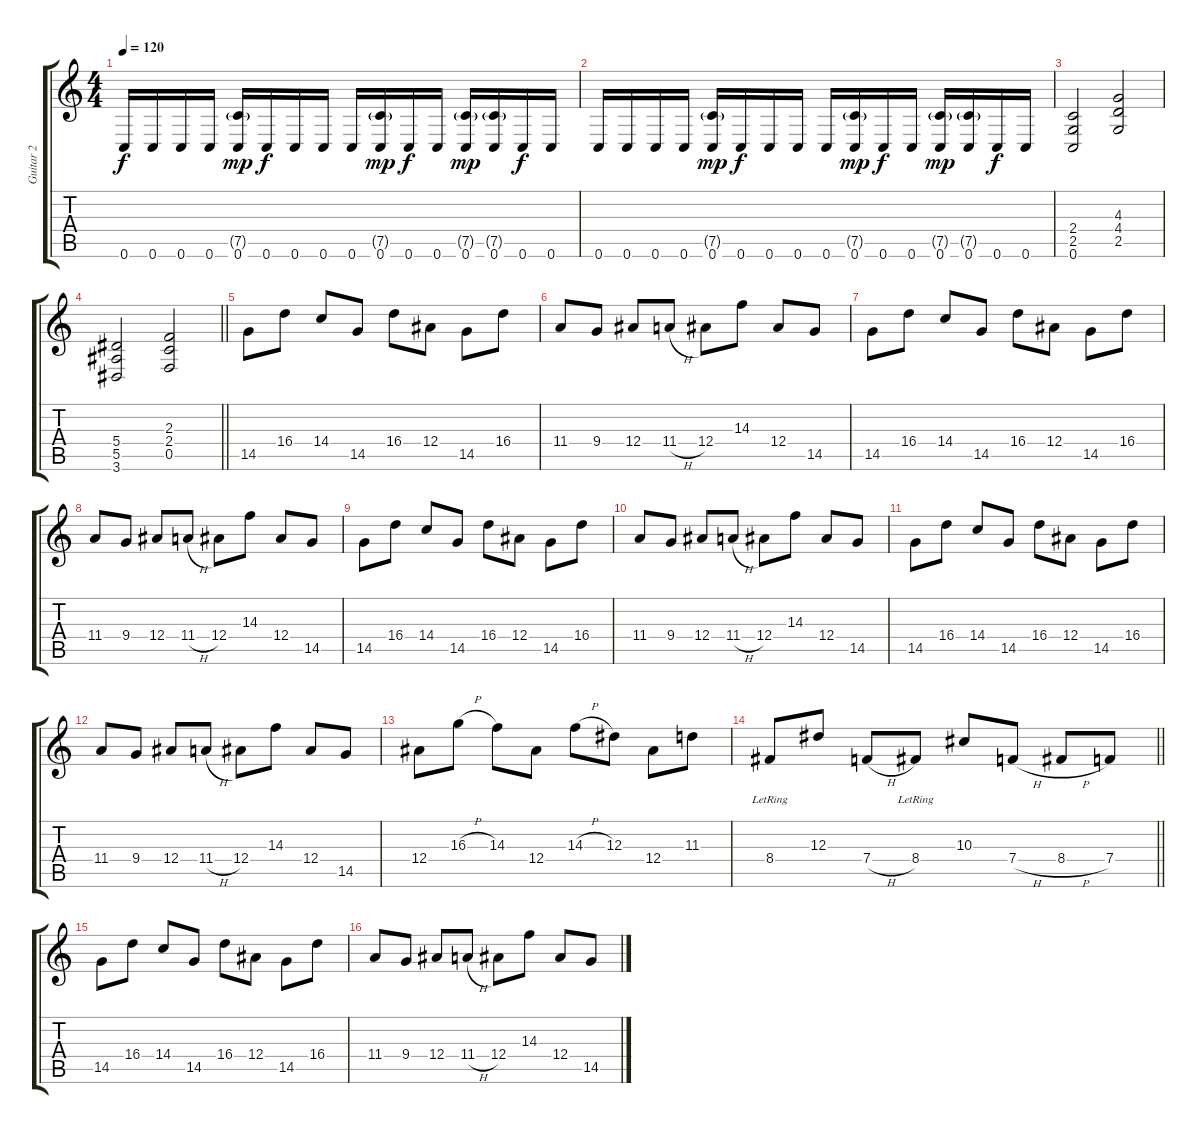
\track ("Guitar 2" "Guitar 2") {instrument distortionguitar}
\staff {score tabs}
\tuning (C4 G3 Eb3 Bb2 F2 C2) {hide}
\ts (4 4)
\tempo 120
\clef g2
\ks c
0.6.16{dy f} 0.6.16 0.6.16 0.6.16 (7.5{g} 0.6).16{dy mp} 0.6.16{dy f} 0.6.16 0.6.16 0.6.16 (7.5{g} 0.6).16{dy mp} 0.6.16{dy f} 0.6.16 (7.5{g} 0.6).16{dy mp} (7.5{g} 0.6).16 0.6.16{dy f} 0.6.16 |
0.6.16 0.6.16 0.6.16 0.6.16 (7.5{g} 0.6).16{dy mp} 0.6.16{dy f} 0.6.16 0.6.16 0.6.16 (7.5{g} 0.6).16{dy mp} 0.6.16{dy f} 0.6.16 (7.5{g} 0.6).16{dy mp} (7.5{g} 0.6).16 0.6.16{dy f} 0.6.16 |
(2.4 2.5 0.6).2 (4.3 4.4 2.5).2 |
\barLineRight lightlight
(5.4 5.5 3.6).2 (2.3 2.4 0.5).2 |
\section ("" "")
14.5.8 16.4.8 14.4.8 14.5.8 16.4.8 12.4.8 14.5.8 16.4.8 |
11.4.8 9.4.8 12.4.8 11.4{h}.8 12.4.8 14.3.8 12.4.8 14.5.8 |
14.5.8 16.4.8 14.4.8 14.5.8 16.4.8 12.4.8 14.5.8 16.4.8 |
11.4.8 9.4.8 12.4.8 11.4{h}.8 12.4.8 14.3.8 12.4.8 14.5.8 |
14.5.8 16.4.8 14.4.8 14.5.8 16.4.8 12.4.8 14.5.8 16.4.8 |
11.4.8 9.4.8 12.4.8 11.4{h}.8 12.4.8 14.3.8 12.4.8 14.5.8 |
14.5.8 16.4.8 14.4.8 14.5.8 16.4.8 12.4.8 14.5.8 16.4.8 |
11.4.8 9.4.8 12.4.8 11.4{h}.8 12.4.8 14.3.8 12.4.8 14.5.8 |
12.4.8 16.3{h}.8 14.3.8 12.4.8 14.3{h}.8 12.3.8 12.4.8 11.3.8 |
\barLineRight lightlight
8.4{lr}.8 12.3.8 7.4{h}.8 8.4{lr}.8 10.3.8 7.4{h}.8 8.4{h}.8 7.4.8 |
\section ("" "")
14.5.8 16.4.8 14.4.8 14.5.8 16.4.8 12.4.8 14.5.8 16.4.8 |
11.4.8 9.4.8 12.4.8 11.4{h}.8 12.4.8 14.3.8 12.4.8 14.5.8
